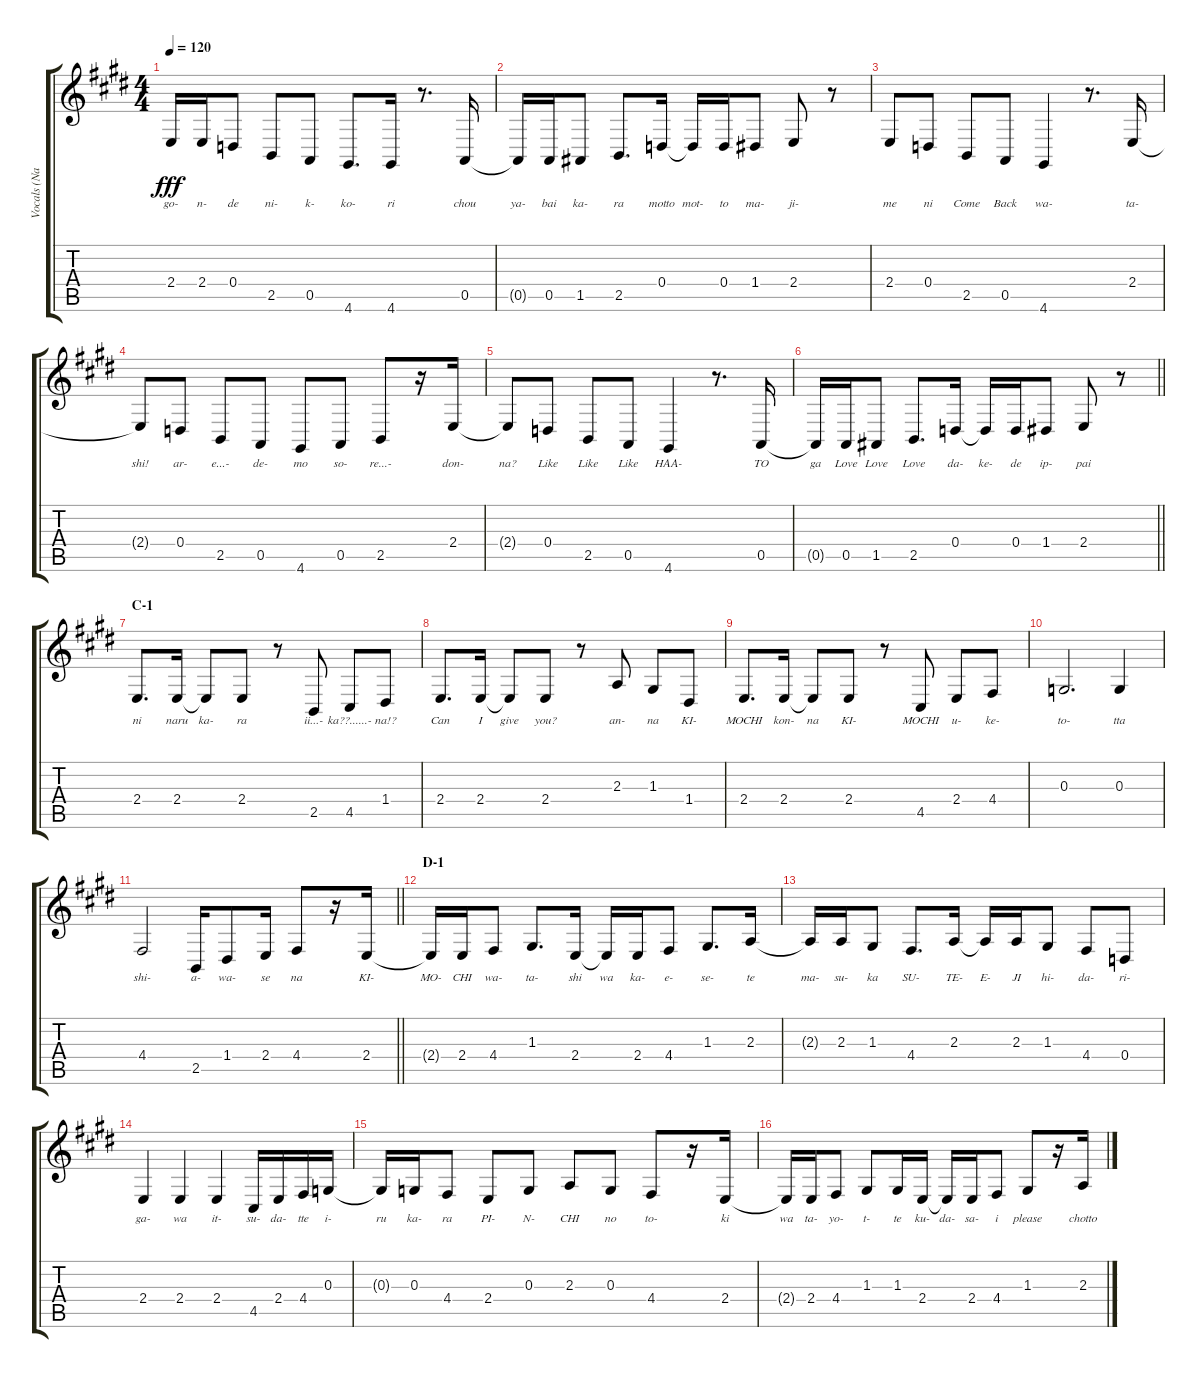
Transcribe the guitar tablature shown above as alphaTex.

\track ("Vocals (Nakano Azusa]" "Vocals (Na") {instrument altosax}
\staff {score tabs}
\tuning (E4 B3 G3 D3 A2 E2) {hide}
\ts (4 4)
\tempo 120
\clef g2
\ks e
2.4{t}.16{lyrics (0 "go-") lyrics (1 "") lyrics (2 "") lyrics (3 "") lyrics (4 "") dy fff} 2.4.16{lyrics (0 "n-") lyrics (1 "") lyrics (2 "") lyrics (3 "") lyrics (4 "")} 0.4.8{lyrics (0 "de") lyrics (1 "") lyrics (2 "") lyrics (3 "") lyrics (4 "")} 2.5.8{lyrics (0 "ni-") lyrics (1 "") lyrics (2 "") lyrics (3 "") lyrics (4 "")} 0.5.8{lyrics (0 "k-") lyrics (1 "") lyrics (2 "") lyrics (3 "") lyrics (4 "")} 4.6.8{d lyrics (0 "ko-") lyrics (1 "") lyrics (2 "") lyrics (3 "") lyrics (4 "")} 4.6.16{lyrics (0 "ri") lyrics (1 "") lyrics (2 "") lyrics (3 "") lyrics (4 "")} r.8{d} 0.5.16{lyrics (0 "chou") lyrics (1 "") lyrics (2 "") lyrics (3 "") lyrics (4 "")} |
0.5{t}.16{lyrics (0 "ya-") lyrics (1 "") lyrics (2 "") lyrics (3 "") lyrics (4 "")} 0.5.16{lyrics (0 "bai") lyrics (1 "") lyrics (2 "") lyrics (3 "") lyrics (4 "")} 1.5.8{lyrics (0 "ka-") lyrics (1 "") lyrics (2 "") lyrics (3 "") lyrics (4 "")} 2.5.8{d lyrics (0 "ra") lyrics (1 "") lyrics (2 "") lyrics (3 "") lyrics (4 "")} 0.4.16{lyrics (0 "motto") lyrics (1 "") lyrics (2 "") lyrics (3 "") lyrics (4 "")} 0.4{t}.16{lyrics (0 "mot-") lyrics (1 "") lyrics (2 "") lyrics (3 "") lyrics (4 "")} 0.4.16{lyrics (0 "to") lyrics (1 "") lyrics (2 "") lyrics (3 "") lyrics (4 "")} 1.4.8{lyrics (0 "ma-") lyrics (1 "") lyrics (2 "") lyrics (3 "") lyrics (4 "")} 2.4.8{lyrics (0 "ji-") lyrics (1 "") lyrics (2 "") lyrics (3 "") lyrics (4 "")} r.8 |
2.4.8{lyrics (0 "me") lyrics (1 "") lyrics (2 "") lyrics (3 "") lyrics (4 "")} 0.4.8{lyrics (0 "ni") lyrics (1 "") lyrics (2 "") lyrics (3 "") lyrics (4 "")} 2.5.8{lyrics (0 "Come") lyrics (1 "") lyrics (2 "") lyrics (3 "") lyrics (4 "")} 0.5.8{lyrics (0 "Back") lyrics (1 "") lyrics (2 "") lyrics (3 "") lyrics (4 "")} 4.6.4{lyrics (0 "wa-") lyrics (1 "") lyrics (2 "") lyrics (3 "") lyrics (4 "")} r.8{d} 2.4.16{lyrics (0 "ta-") lyrics (1 "") lyrics (2 "") lyrics (3 "") lyrics (4 "")} |
2.4{t}.8{lyrics (0 "shi!") lyrics (1 "") lyrics (2 "") lyrics (3 "") lyrics (4 "")} 0.4.8{lyrics (0 "ar-") lyrics (1 "") lyrics (2 "") lyrics (3 "") lyrics (4 "")} 2.5.8{lyrics (0 "e...-") lyrics (1 "") lyrics (2 "") lyrics (3 "") lyrics (4 "")} 0.5.8{lyrics (0 "de-") lyrics (1 "") lyrics (2 "") lyrics (3 "") lyrics (4 "")} 4.6.8{lyrics (0 "mo") lyrics (1 "") lyrics (2 "") lyrics (3 "") lyrics (4 "")} 0.5.8{lyrics (0 "so-") lyrics (1 "") lyrics (2 "") lyrics (3 "") lyrics (4 "")} 2.5.8{lyrics (0 "re...-") lyrics (1 "") lyrics (2 "") lyrics (3 "") lyrics (4 "")} r.16 2.4.16{lyrics (0 "don-") lyrics (1 "") lyrics (2 "") lyrics (3 "") lyrics (4 "")} |
2.4{t}.8{lyrics (0 "na?") lyrics (1 "") lyrics (2 "") lyrics (3 "") lyrics (4 "")} 0.4.8{lyrics (0 "Like") lyrics (1 "") lyrics (2 "") lyrics (3 "") lyrics (4 "")} 2.5.8{lyrics (0 "Like") lyrics (1 "") lyrics (2 "") lyrics (3 "") lyrics (4 "")} 0.5.8{lyrics (0 "Like") lyrics (1 "") lyrics (2 "") lyrics (3 "") lyrics (4 "")} 4.6.4{lyrics (0 "HAA-") lyrics (1 "") lyrics (2 "") lyrics (3 "") lyrics (4 "")} r.8{d} 0.5.16{lyrics (0 "TO") lyrics (1 "") lyrics (2 "") lyrics (3 "") lyrics (4 "")} |
\barLineRight lightlight
0.5{t}.16{lyrics (0 "ga") lyrics (1 "") lyrics (2 "") lyrics (3 "") lyrics (4 "")} 0.5.16{lyrics (0 "Love") lyrics (1 "") lyrics (2 "") lyrics (3 "") lyrics (4 "")} 1.5.8{lyrics (0 "Love") lyrics (1 "") lyrics (2 "") lyrics (3 "") lyrics (4 "")} 2.5.8{d lyrics (0 "Love") lyrics (1 "") lyrics (2 "") lyrics (3 "") lyrics (4 "")} 0.4.16{lyrics (0 "da-") lyrics (1 "") lyrics (2 "") lyrics (3 "") lyrics (4 "")} 0.4{t}.16{lyrics (0 "ke-") lyrics (1 "") lyrics (2 "") lyrics (3 "") lyrics (4 "")} 0.4.16{lyrics (0 "de") lyrics (1 "") lyrics (2 "") lyrics (3 "") lyrics (4 "")} 1.4.8{lyrics (0 "ip-") lyrics (1 "") lyrics (2 "") lyrics (3 "") lyrics (4 "")} 2.4.8{lyrics (0 "pai") lyrics (1 "") lyrics (2 "") lyrics (3 "") lyrics (4 "")} r.8 |
\section ("" "C-1")
2.4.8{d lyrics (0 "ni") lyrics (1 "") lyrics (2 "") lyrics (3 "") lyrics (4 "")} 2.4.16{lyrics (0 "naru") lyrics (1 "") lyrics (2 "") lyrics (3 "") lyrics (4 "")} 2.4{t}.8{lyrics (0 "ka-") lyrics (1 "") lyrics (2 "") lyrics (3 "") lyrics (4 "")} 2.4.8{lyrics (0 "ra") lyrics (1 "") lyrics (2 "") lyrics (3 "") lyrics (4 "")} r.8 2.5.8{lyrics (0 "ii...-") lyrics (1 "") lyrics (2 "") lyrics (3 "") lyrics (4 "")} 4.5.8{lyrics (0 "ka??......-") lyrics (1 "") lyrics (2 "") lyrics (3 "") lyrics (4 "")} 1.4.8{lyrics (0 "na!?") lyrics (1 "") lyrics (2 "") lyrics (3 "") lyrics (4 "")} |
2.4.8{d lyrics (0 "Can") lyrics (1 "") lyrics (2 "") lyrics (3 "") lyrics (4 "")} 2.4.16{lyrics (0 "I") lyrics (1 "") lyrics (2 "") lyrics (3 "") lyrics (4 "")} 2.4{t}.8{lyrics (0 "give") lyrics (1 "") lyrics (2 "") lyrics (3 "") lyrics (4 "")} 2.4.8{lyrics (0 "you?") lyrics (1 "") lyrics (2 "") lyrics (3 "") lyrics (4 "")} r.8 2.3.8{lyrics (0 "an-") lyrics (1 "") lyrics (2 "") lyrics (3 "") lyrics (4 "")} 1.3.8{lyrics (0 "na") lyrics (1 "") lyrics (2 "") lyrics (3 "") lyrics (4 "")} 1.4.8{lyrics (0 "KI-") lyrics (1 "") lyrics (2 "") lyrics (3 "") lyrics (4 "")} |
2.4.8{d lyrics (0 "MOCHI") lyrics (1 "") lyrics (2 "") lyrics (3 "") lyrics (4 "")} 2.4.16{lyrics (0 "kon-") lyrics (1 "") lyrics (2 "") lyrics (3 "") lyrics (4 "")} 2.4{t}.8{lyrics (0 "na") lyrics (1 "") lyrics (2 "") lyrics (3 "") lyrics (4 "")} 2.4.8{lyrics (0 "KI-") lyrics (1 "") lyrics (2 "") lyrics (3 "") lyrics (4 "")} r.8 4.5.8{lyrics (0 "MOCHI") lyrics (1 "") lyrics (2 "") lyrics (3 "") lyrics (4 "")} 2.4.8{lyrics (0 "u-") lyrics (1 "") lyrics (2 "") lyrics (3 "") lyrics (4 "")} 4.4.8{lyrics (0 "ke-") lyrics (1 "") lyrics (2 "") lyrics (3 "") lyrics (4 "")} |
0.3.2{d lyrics (0 "to-") lyrics (1 "") lyrics (2 "") lyrics (3 "") lyrics (4 "")} 0.3.4{lyrics (0 "tta") lyrics (1 "") lyrics (2 "") lyrics (3 "") lyrics (4 "")} |
\barLineRight lightlight
4.4.2{lyrics (0 "shi-") lyrics (1 "") lyrics (2 "") lyrics (3 "") lyrics (4 "")} 2.5.16{lyrics (0 "a-") lyrics (1 "") lyrics (2 "") lyrics (3 "") lyrics (4 "")} 1.4.8{lyrics (0 "wa-") lyrics (1 "") lyrics (2 "") lyrics (3 "") lyrics (4 "")} 2.4.16{lyrics (0 "se") lyrics (1 "") lyrics (2 "") lyrics (3 "") lyrics (4 "")} 4.4.8{lyrics (0 "na") lyrics (1 "") lyrics (2 "") lyrics (3 "") lyrics (4 "")} r.16 2.4.16{lyrics (0 "KI-") lyrics (1 "") lyrics (2 "") lyrics (3 "") lyrics (4 "")} |
\section ("" "D-1")
2.4{t}.16{lyrics (0 "MO-") lyrics (1 "") lyrics (2 "") lyrics (3 "") lyrics (4 "")} 2.4.16{lyrics (0 "CHI") lyrics (1 "") lyrics (2 "") lyrics (3 "") lyrics (4 "")} 4.4.8{lyrics (0 "wa-") lyrics (1 "") lyrics (2 "") lyrics (3 "") lyrics (4 "")} 1.3.8{d lyrics (0 "ta-") lyrics (1 "") lyrics (2 "") lyrics (3 "") lyrics (4 "")} 2.4.16{lyrics (0 "shi") lyrics (1 "") lyrics (2 "") lyrics (3 "") lyrics (4 "")} 2.4{t}.16{lyrics (0 "wa") lyrics (1 "") lyrics (2 "") lyrics (3 "") lyrics (4 "")} 2.4.16{lyrics (0 "ka-") lyrics (1 "") lyrics (2 "") lyrics (3 "") lyrics (4 "")} 4.4.8{lyrics (0 "e-") lyrics (1 "") lyrics (2 "") lyrics (3 "") lyrics (4 "")} 1.3.8{d lyrics (0 "se-") lyrics (1 "") lyrics (2 "") lyrics (3 "") lyrics (4 "")} 2.3.16{lyrics (0 "te") lyrics (1 "") lyrics (2 "") lyrics (3 "") lyrics (4 "")} |
2.3{t}.16{lyrics (0 "ma-") lyrics (1 "") lyrics (2 "") lyrics (3 "") lyrics (4 "")} 2.3.16{lyrics (0 "su-") lyrics (1 "") lyrics (2 "") lyrics (3 "") lyrics (4 "")} 1.3.8{lyrics (0 "ka") lyrics (1 "") lyrics (2 "") lyrics (3 "") lyrics (4 "")} 4.4.8{d lyrics (0 "SU-") lyrics (1 "") lyrics (2 "") lyrics (3 "") lyrics (4 "")} 2.3.16{lyrics (0 "TE-") lyrics (1 "") lyrics (2 "") lyrics (3 "") lyrics (4 "")} 2.3{t}.16{lyrics (0 "E-") lyrics (1 "") lyrics (2 "") lyrics (3 "") lyrics (4 "")} 2.3.16{lyrics (0 "JI") lyrics (1 "") lyrics (2 "") lyrics (3 "") lyrics (4 "")} 1.3.8{lyrics (0 "hi-") lyrics (1 "") lyrics (2 "") lyrics (3 "") lyrics (4 "")} 4.4.8{lyrics (0 "da-") lyrics (1 "") lyrics (2 "") lyrics (3 "") lyrics (4 "")} 0.4.8{lyrics (0 "ri-") lyrics (1 "") lyrics (2 "") lyrics (3 "") lyrics (4 "")} |
2.4.4{lyrics (0 "ga-") lyrics (1 "") lyrics (2 "") lyrics (3 "") lyrics (4 "")} 2.4.4{lyrics (0 "wa") lyrics (1 "") lyrics (2 "") lyrics (3 "") lyrics (4 "")} 2.4.4{lyrics (0 "it-") lyrics (1 "") lyrics (2 "") lyrics (3 "") lyrics (4 "")} 4.5.16{lyrics (0 "su-") lyrics (1 "") lyrics (2 "") lyrics (3 "") lyrics (4 "")} 2.4.16{lyrics (0 "da-") lyrics (1 "") lyrics (2 "") lyrics (3 "") lyrics (4 "")} 4.4.16{lyrics (0 "tte") lyrics (1 "") lyrics (2 "") lyrics (3 "") lyrics (4 "")} 0.3.16{lyrics (0 "i-") lyrics (1 "") lyrics (2 "") lyrics (3 "") lyrics (4 "")} |
0.3{t}.16{lyrics (0 "ru") lyrics (1 "") lyrics (2 "") lyrics (3 "") lyrics (4 "")} 0.3.16{lyrics (0 "ka-") lyrics (1 "") lyrics (2 "") lyrics (3 "") lyrics (4 "")} 4.4.8{lyrics (0 "ra") lyrics (1 "") lyrics (2 "") lyrics (3 "") lyrics (4 "")} 2.4.8{lyrics (0 "PI-") lyrics (1 "") lyrics (2 "") lyrics (3 "") lyrics (4 "")} 0.3.8{lyrics (0 "N-") lyrics (1 "") lyrics (2 "") lyrics (3 "") lyrics (4 "")} 2.3.8{lyrics (0 "CHI") lyrics (1 "") lyrics (2 "") lyrics (3 "") lyrics (4 "")} 0.3.8{lyrics (0 "no") lyrics (1 "") lyrics (2 "") lyrics (3 "") lyrics (4 "")} 4.4.8{lyrics (0 "to-") lyrics (1 "") lyrics (2 "") lyrics (3 "") lyrics (4 "")} r.16 2.4.16{lyrics (0 "ki") lyrics (1 "") lyrics (2 "") lyrics (3 "") lyrics (4 "")} |
2.4{t}.16{lyrics (0 "wa") lyrics (1 "") lyrics (2 "") lyrics (3 "") lyrics (4 "")} 2.4.16{lyrics (0 "ta-") lyrics (1 "") lyrics (2 "") lyrics (3 "") lyrics (4 "")} 4.4.8{lyrics (0 "yo-") lyrics (1 "") lyrics (2 "") lyrics (3 "") lyrics (4 "")} 1.3.8{lyrics (0 "t-") lyrics (1 "") lyrics (2 "") lyrics (3 "") lyrics (4 "")} 1.3.16{lyrics (0 "te") lyrics (1 "") lyrics (2 "") lyrics (3 "") lyrics (4 "")} 2.4.16{lyrics (0 "ku-") lyrics (1 "") lyrics (2 "") lyrics (3 "") lyrics (4 "")} 2.4{t}.16{lyrics (0 "da-") lyrics (1 "") lyrics (2 "") lyrics (3 "") lyrics (4 "")} 2.4.16{lyrics (0 "sa-") lyrics (1 "") lyrics (2 "") lyrics (3 "") lyrics (4 "")} 4.4.8{lyrics (0 "i") lyrics (1 "") lyrics (2 "") lyrics (3 "") lyrics (4 "")} 1.3.8{lyrics (0 "please") lyrics (1 "") lyrics (2 "") lyrics (3 "") lyrics (4 "")} r.16 2.3.16{lyrics (0 "chotto") lyrics (1 "") lyrics (2 "") lyrics (3 "") lyrics (4 "")}
